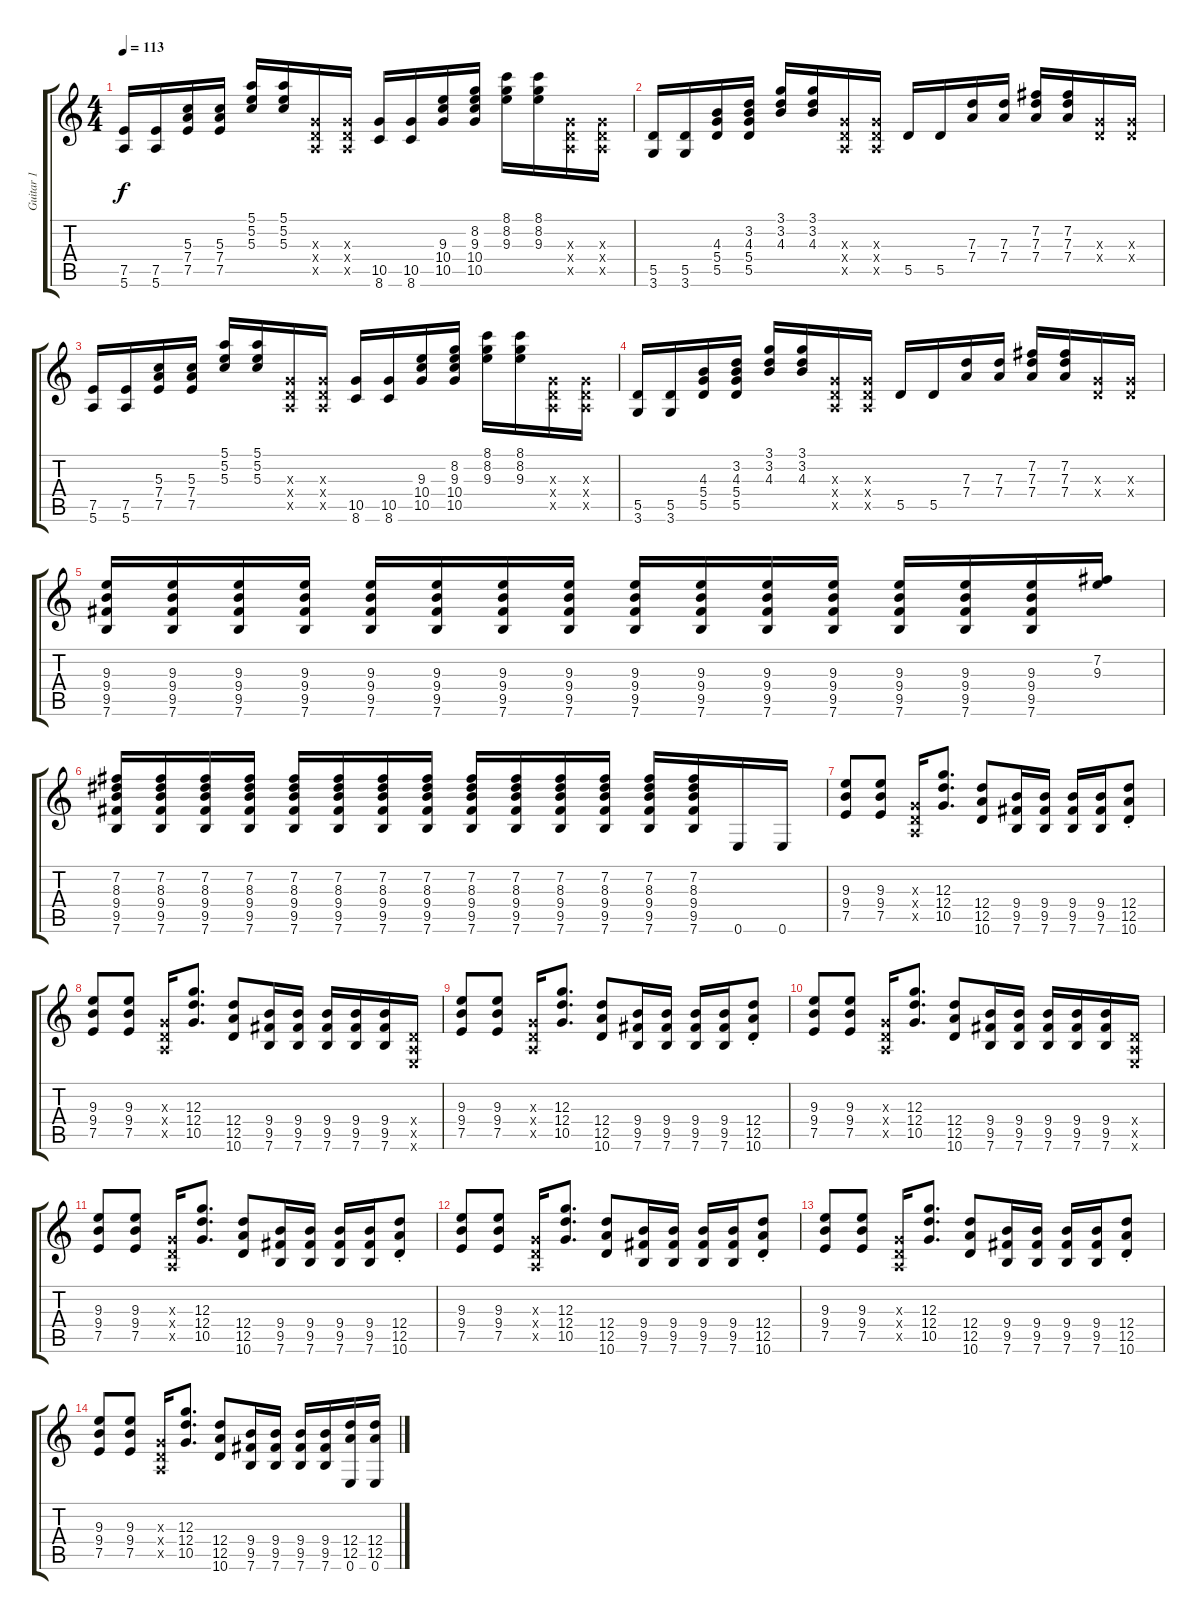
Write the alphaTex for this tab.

\track ("Guitar 1" "Guitar 1") {instrument electricguitarclean}
\staff {score tabs}
\tuning (E4 B3 G3 D3 A2 E2) {hide}
\ts (4 4)
\tempo 113
\clef g2
\ks c
(7.5 5.6).16{dy f} (7.5 5.6).16 (5.3 7.4 7.5).16 (5.3 7.4 7.5).16 (5.1 5.2 5.3).16 (5.1 5.2 5.3).16 (0.3{x} 0.4{x} 0.5{x}).16 (0.3{x} 0.4{x} 0.5{x}).16 (10.5 8.6).16 (10.5 8.6).16 (9.3 10.4 10.5).16 (8.2 9.3 10.4 10.5).16 (8.1 8.2 9.3).16 (8.1 8.2 9.3).16 (0.3{x} 0.4{x} 0.5{x}).16 (0.3{x} 0.4{x} 0.5{x}).16 |
(5.5 3.6).16 (5.5 3.6).16 (4.3 5.4 5.5).16 (3.2 4.3 5.4 5.5).16 (3.1 3.2 4.3).16 (3.1 3.2 4.3).16 (0.3{x} 0.4{x} 0.5{x}).16 (0.3{x} 0.4{x} 0.5{x}).16 5.5.16 5.5.16 (7.3 7.4).16 (7.3 7.4).16 (7.2 7.3 7.4).16 (7.2 7.3 7.4).16 (0.3{x} 0.4{x}).16 (0.3{x} 0.4{x}).16 |
(7.5 5.6).16 (7.5 5.6).16 (5.3 7.4 7.5).16 (5.3 7.4 7.5).16 (5.1 5.2 5.3).16 (5.1 5.2 5.3).16 (0.3{x} 0.4{x} 0.5{x}).16 (0.3{x} 0.4{x} 0.5{x}).16 (10.5 8.6).16 (10.5 8.6).16 (9.3 10.4 10.5).16 (8.2 9.3 10.4 10.5).16 (8.1 8.2 9.3).16 (8.1 8.2 9.3).16 (0.3{x} 0.4{x} 0.5{x}).16 (0.3{x} 0.4{x} 0.5{x}).16 |
(5.5 3.6).16 (5.5 3.6).16 (4.3 5.4 5.5).16 (3.2 4.3 5.4 5.5).16 (3.1 3.2 4.3).16 (3.1 3.2 4.3).16 (0.3{x} 0.4{x} 0.5{x}).16 (0.3{x} 0.4{x} 0.5{x}).16 5.5.16 5.5.16 (7.3 7.4).16 (7.3 7.4).16 (7.2 7.3 7.4).16 (7.2 7.3 7.4).16 (0.3{x} 0.4{x}).16 (0.3{x} 0.4{x}).16 |
(9.3 9.4 9.5 7.6).16 (9.3 9.4 9.5 7.6).16 (9.3 9.4 9.5 7.6).16 (9.3 9.4 9.5 7.6).16 (9.3 9.4 9.5 7.6).16 (9.3 9.4 9.5 7.6).16 (9.3 9.4 9.5 7.6).16 (9.3 9.4 9.5 7.6).16 (9.3 9.4 9.5 7.6).16 (9.3 9.4 9.5 7.6).16 (9.3 9.4 9.5 7.6).16 (9.3 9.4 9.5 7.6).16 (9.3 9.4 9.5 7.6).16 (9.3 9.4 9.5 7.6).16 (9.3 9.4 9.5 7.6).16 (7.2 9.3).16 |
(7.2 8.3 9.4 9.5 7.6).16 (7.2 8.3 9.4 9.5 7.6).16 (7.2 8.3 9.4 9.5 7.6).16 (7.2 8.3 9.4 9.5 7.6).16 (7.2 8.3 9.4 9.5 7.6).16 (7.2 8.3 9.4 9.5 7.6).16 (7.2 8.3 9.4 9.5 7.6).16 (7.2 8.3 9.4 9.5 7.6).16 (7.2 8.3 9.4 9.5 7.6).16 (7.2 8.3 9.4 9.5 7.6).16 (7.2 8.3 9.4 9.5 7.6).16 (7.2 8.3 9.4 9.5 7.6).16 (7.2 8.3 9.4 9.5 7.6).16 (7.2 8.3 9.4 9.5 7.6).16 0.6.16 0.6.16 |
(9.3 9.4 7.5).8 (9.3 9.4 7.5).8 (0.3{x} 0.4{x} 0.5{x}).16 (12.3 12.4 10.5).8{d} (12.4 12.5 10.6).8 (9.4 9.5 7.6).16 (9.4 9.5 7.6).16 (9.4 9.5 7.6).16 (9.4 9.5 7.6).16 (12.4{st} 12.5 10.6).8 |
(9.3 9.4 7.5).8 (9.3 9.4 7.5).8 (0.3{x} 0.4{x} 0.5{x}).16 (12.3 12.4 10.5).8{d} (12.4 12.5 10.6).8 (9.4 9.5 7.6).16 (9.4 9.5 7.6).16 (9.4 9.5 7.6).16 (9.4 9.5 7.6).16 (9.4 9.5 7.6).16 (0.4{x} 0.5{x} 0.6{x}).16 |
(9.3 9.4 7.5).8 (9.3 9.4 7.5).8 (0.3{x} 0.4{x} 0.5{x}).16 (12.3 12.4 10.5).8{d} (12.4 12.5 10.6).8 (9.4 9.5 7.6).16 (9.4 9.5 7.6).16 (9.4 9.5 7.6).16 (9.4 9.5 7.6).16 (12.4{st} 12.5 10.6).8 |
(9.3 9.4 7.5).8 (9.3 9.4 7.5).8 (0.3{x} 0.4{x} 0.5{x}).16 (12.3 12.4 10.5).8{d} (12.4 12.5 10.6).8 (9.4 9.5 7.6).16 (9.4 9.5 7.6).16 (9.4 9.5 7.6).16 (9.4 9.5 7.6).16 (9.4 9.5 7.6).16 (0.4{x} 0.5{x} 0.6{x}).16 |
(9.3 9.4 7.5).8 (9.3 9.4 7.5).8 (0.3{x} 0.4{x} 0.5{x}).16 (12.3 12.4 10.5).8{d} (12.4 12.5 10.6).8 (9.4 9.5 7.6).16 (9.4 9.5 7.6).16 (9.4 9.5 7.6).16 (9.4 9.5 7.6).16 (12.4{st} 12.5 10.6).8 |
(9.3 9.4 7.5).8 (9.3 9.4 7.5).8 (0.3{x} 0.4{x} 0.5{x}).16 (12.3 12.4 10.5).8{d} (12.4 12.5 10.6).8 (9.4 9.5 7.6).16 (9.4 9.5 7.6).16 (9.4 9.5 7.6).16 (9.4 9.5 7.6).16 (12.4{st} 12.5 10.6).8 |
(9.3 9.4 7.5).8 (9.3 9.4 7.5).8 (0.3{x} 0.4{x} 0.5{x}).16 (12.3 12.4 10.5).8{d} (12.4 12.5 10.6).8 (9.4 9.5 7.6).16 (9.4 9.5 7.6).16 (9.4 9.5 7.6).16 (9.4 9.5 7.6).16 (12.4{st} 12.5 10.6).8 |
(9.3 9.4 7.5).8 (9.3 9.4 7.5).8 (0.3{x} 0.4{x} 0.5{x}).16 (12.3 12.4 10.5).8{d} (12.4 12.5 10.6).8 (9.4 9.5 7.6).16 (9.4 9.5 7.6).16 (9.4 9.5 7.6).16 (9.4 9.5 7.6).16 (12.4 12.5 0.6).16 (12.4 12.5 0.6).16
